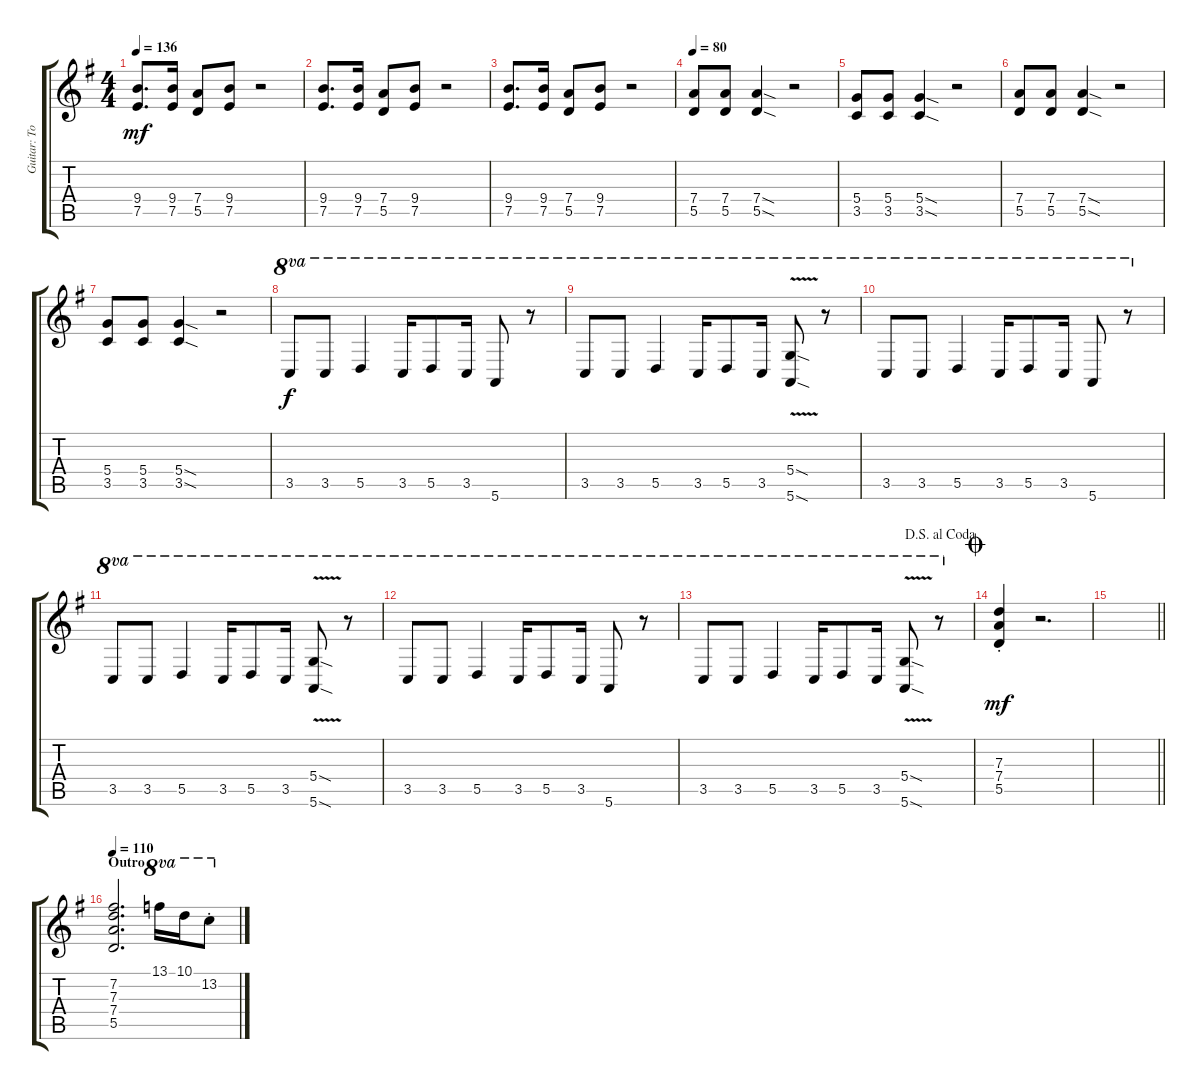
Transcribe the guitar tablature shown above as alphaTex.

\track ("Guitar: Tony" "Guitar: To") {instrument distortionguitar}
\staff {score tabs}
\tuning (E4 B3 G3 D3 A2 E2) {hide}
\ts (4 4)
\tempo 136
\clef g2
\ks g
(9.4 7.5).8{d dy mf} (9.4 7.5).16 (7.4 5.5).8 (9.4 7.5).8 r.2 |
(9.4 7.5).8{d} (9.4 7.5).16 (7.4 5.5).8 (9.4 7.5).8 r.2 |
(9.4 7.5).8{d} (9.4 7.5).16 (7.4 5.5).8 (9.4 7.5).8 r.2 |
\tempo 80
(7.4 5.5).8 (7.4 5.5).8 (7.4{sod} 5.5{sod}).4 r.2 |
(5.4 3.5).8 (5.4 3.5).8 (5.4{sod} 3.5{sod}).4 r.2 |
(7.4 5.5).8 (7.4 5.5).8 (7.4{sod} 5.5{sod}).4 r.2 |
(5.4 3.5).8 (5.4 3.5).8 (5.4{sod} 3.5{sod}).4 r.2 |
3.5.8{ot 8va dy f} 3.5.8{ot 8va} 5.5.4{ot 8va} 3.5.16{ot 8va} 5.5.8{ot 8va} 3.5.16{ot 8va} 5.6.8{ot 8va} r.8{ot 8va} |
3.5.8{ot 8va} 3.5.8{ot 8va} 5.5.4{ot 8va} 3.5.16{ot 8va} 5.5.8{ot 8va} 3.5.16{ot 8va} (5.4{v sod} 5.6{sod}).8{ot 8va} r.8{ot 8va} |
3.5.8{ot 8va} 3.5.8{ot 8va} 5.5.4{ot 8va} 3.5.16{ot 8va} 5.5.8{ot 8va} 3.5.16{ot 8va} 5.6.8{ot 8va} r.8{ot 8va} |
3.5.8{ot 8va} 3.5.8{ot 8va} 5.5.4{ot 8va} 3.5.16{ot 8va} 5.5.8{ot 8va} 3.5.16{ot 8va} (5.4{v sod} 5.6{sod}).8{ot 8va} r.8{ot 8va} |
3.5.8{ot 8va} 3.5.8{ot 8va} 5.5.4{ot 8va} 3.5.16{ot 8va} 5.5.8{ot 8va} 3.5.16{ot 8va} 5.6.8{ot 8va} r.8{ot 8va} |
\jump dalsegnoalcoda
3.5.8{ot 8va} 3.5.8{ot 8va} 5.5.4{ot 8va} 3.5.16{ot 8va} 5.5.8{ot 8va} 3.5.16{ot 8va} (5.4{v sod} 5.6{sod}).8{ot 8va} r.8{ot 8va} |
\jump coda
(7.3{st} 7.4{st} 5.5{st}).4{dy mf} r.2{d} |
\barLineRight lightlight
|
\section ("" "Outro")
\tempo 110
(7.2 7.3 7.4 5.5).2{d} 13.1.16{ot 8va} 10.1.16{ot 8va} 13.2{st}.8{ot 8va}
